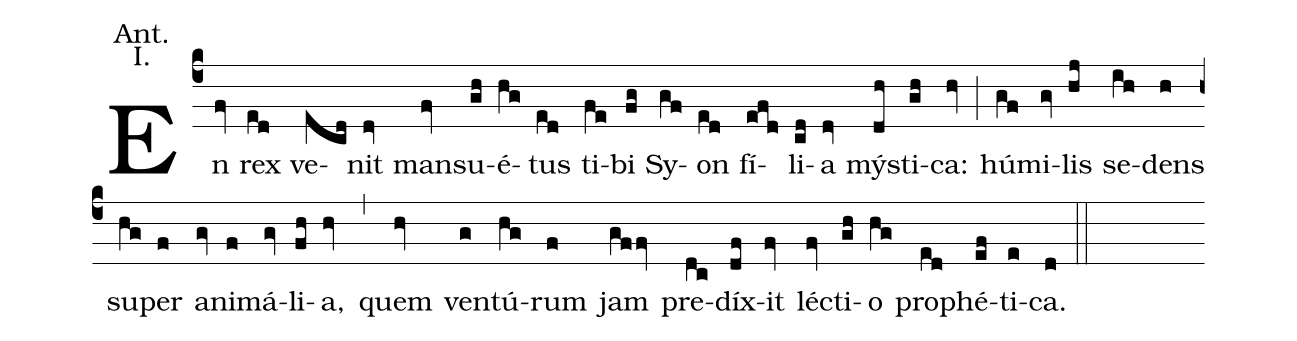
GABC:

annotation: Ant.;
annotation: I.;
%%
(c4) En(fv) rex(ed) ve(ecd)nit(dv) man(fv)su(gh)é(hg)tus(ed) ti(fe)bi(fg) Sy(gf)on(ed) fí(efd)li(cd)a(dv) mýs(dh)ti(gh)ca:(hv) (;)
hú(gf)mi(gv)lis(hj) se(ih)dens(h) su(hg)per(f) a(gv)ni(f)má(gv)li(fh)a,(hv) (,)
quem(hv) ven(g)tú(hg)rum(f) jam(gffv) pre(dc)díx(df)it(fv) léc(fv)ti(gh)o(hg) pro(ed)phé(ef)ti(e)ca.(d) (::)
